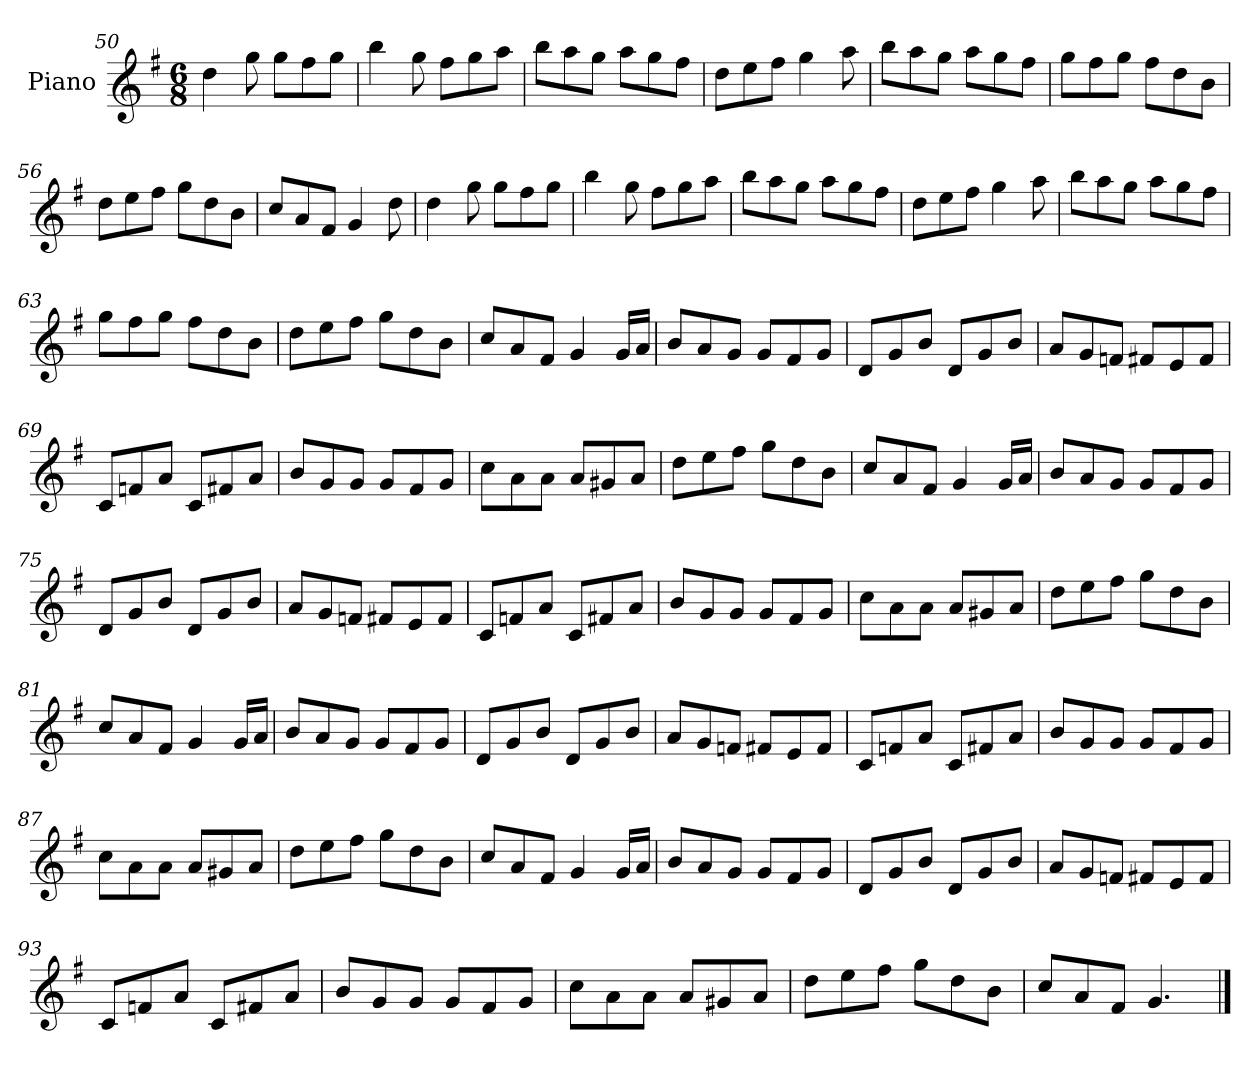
**kern
*part1
*staff1
*I"Piano
*I'Pno
*clefG2
*k[f#]
*M6/8
=50
4dd\
8gg\
8gg\L
8ff#\
8gg\J
=51
4bb\
8gg\
8ff#\L
8gg\
8aa\J
=52
8bb\L
8aa\
8gg\J
8aa\L
8gg\
8ff#\J
=53
8dd\L
8ee\
8ff#\J
4gg\
8aa\
=54
8bb\L
8aa\
8gg\J
8aa\L
8gg\
8ff#\J
=55
8gg\L
8ff#\
8gg\J
8ff#\L
8dd\
8b\J
=56
8dd\L
8ee\
8ff#\J
8gg\L
8dd\
8b\J
=57
8cc/L
8a/
8f#/J
4g/
8dd\
=58
4dd\
8gg\
8gg\L
8ff#\
8gg\J
=59
4bb\
8gg\
8ff#\L
8gg\
8aa\J
=60
8bb\L
8aa\
8gg\J
8aa\L
8gg\
8ff#\J
=61
8dd\L
8ee\
8ff#\J
4gg\
8aa\
=62
8bb\L
8aa\
8gg\J
8aa\L
8gg\
8ff#\J
=63
8gg\L
8ff#\
8gg\J
8ff#\L
8dd\
8b\J
=64
8dd\L
8ee\
8ff#\J
8gg\L
8dd\
8b\J
=65
8cc/L
8a/
8f#/J
4g/
16g/LL
16a/JJ
=66
8b/L
8a/
8g/J
8g/L
8f#/
8g/J
=67
8d/L
8g/
8b/J
8d/L
8g/
8b/J
=68
8a/L
8g/
8fn/J
8f#X/L
8e/
8f#/J
=69
8c/L
8fn/
8a/J
8c/L
8f#X/
8a/J
=70
8b/L
8g/
8g/J
8g/L
8f#/
8g/J
=71
8cc\L
8a\
8a\J
8a/L
8g#X/
8a/J
=72
8dd\L
8ee\
8ff#\J
8gg\L
8dd\
8b\J
=73
8cc/L
8a/
8f#/J
4g/
16g/LL
16a/JJ
=74
8b/L
8a/
8g/J
8g/L
8f#/
8g/J
=75
8d/L
8g/
8b/J
8d/L
8g/
8b/J
=76
8a/L
8g/
8fn/J
8f#X/L
8e/
8f#/J
=77
8c/L
8fn/
8a/J
8c/L
8f#X/
8a/J
=78
8b/L
8g/
8g/J
8g/L
8f#/
8g/J
=79
8cc\L
8a\
8a\J
8a/L
8g#X/
8a/J
=80
8dd\L
8ee\
8ff#\J
8gg\L
8dd\
8b\J
=81
8cc/L
8a/
8f#/J
4g/
16g/LL
16a/JJ
=82
8b/L
8a/
8g/J
8g/L
8f#/
8g/J
=83
8d/L
8g/
8b/J
8d/L
8g/
8b/J
=84
8a/L
8g/
8fn/J
8f#X/L
8e/
8f#/J
=85
8c/L
8fn/
8a/J
8c/L
8f#X/
8a/J
=86
8b/L
8g/
8g/J
8g/L
8f#/
8g/J
=87
8cc\L
8a\
8a\J
8a/L
8g#X/
8a/J
=88
8dd\L
8ee\
8ff#\J
8gg\L
8dd\
8b\J
=89
8cc/L
8a/
8f#/J
4g/
16g/LL
16a/JJ
=90
8b/L
8a/
8g/J
8g/L
8f#/
8g/J
=91
8d/L
8g/
8b/J
8d/L
8g/
8b/J
=92
8a/L
8g/
8fn/J
8f#X/L
8e/
8f#/J
=93
8c/L
8fn/
8a/J
8c/L
8f#X/
8a/J
=94
8b/L
8g/
8g/J
8g/L
8f#/
8g/J
=95
8cc\L
8a\
8a\J
8a/L
8g#X/
8a/J
=96
8dd\L
8ee\
8ff#\J
8gg\L
8dd\
8b\J
=97
8cc/L
8a/
8f#/J
4.g/
==
*-
